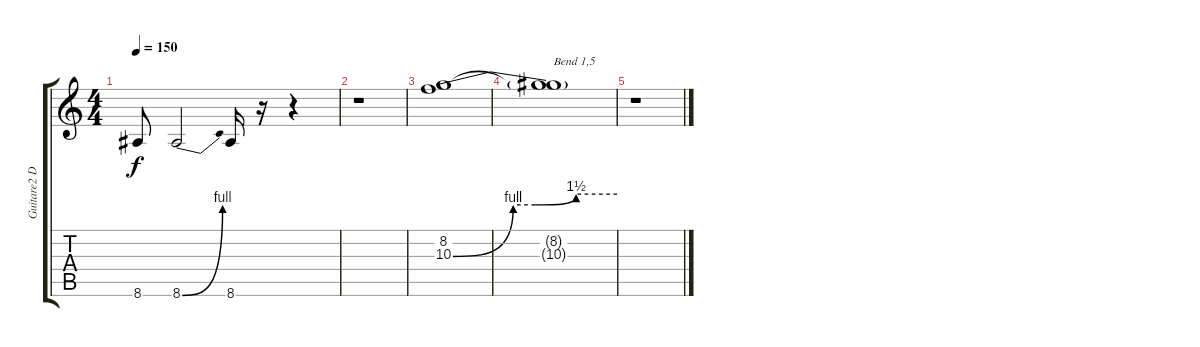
\track ("Guitare2 Dr-D" "Guitare2 D") {instrument distortionguitar}
\staff {score tabs}
\tuning (E4 B3 G3 D3 A2 D2) {hide}
\ts (4 4)
\tempo 150
\clef g2
\ks c
8.6.8{dy f} 8.6{be (bend 0 0 60 4)}.2 8.6.16 r.16 r.4 |
r.1 |
(8.2 10.3{be (custom 0 0 22 4 30 4 45 6 60 6)}).1 |
(8.2{t} 10.3{t}).1{txt "Bend 1,5"} |
r.1
